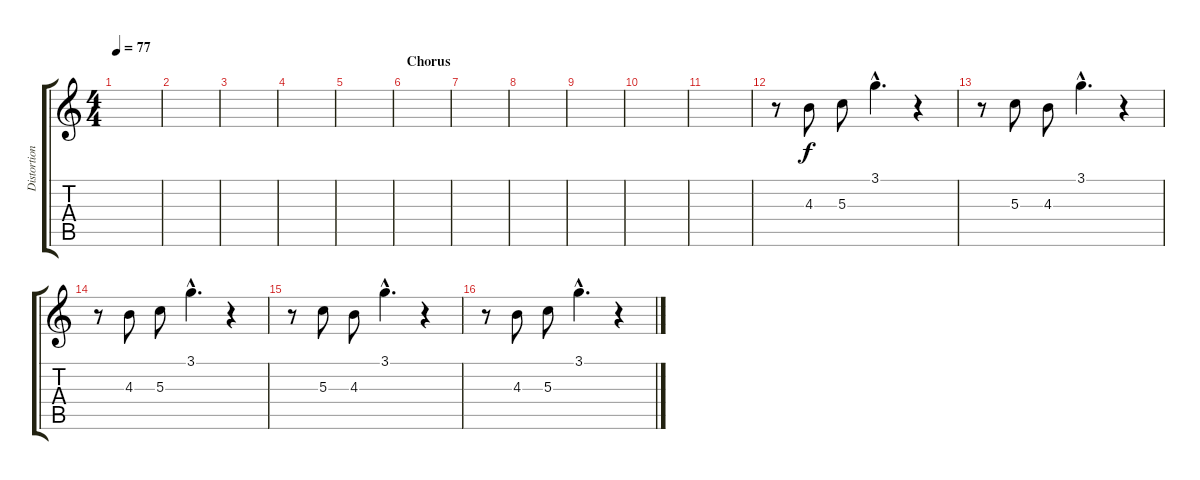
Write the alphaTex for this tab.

\track ("Distortion Guitar" "Distortion") {instrument distortionguitar}
\staff {score tabs}
\tuning (E4 B3 G3 D3 A2 E2) {hide}
\ts (4 4)
\tempo 77
\clef g2
\ks c
|
|
|
|
|
\section ("" "Chorus")
|
|
|
|
|
|
r.8 4.3.8 5.3.8 3.1{hac}.4{d} r.4 |
r.8 5.3.8 4.3.8 3.1{hac}.4{d} r.4 |
r.8 4.3.8 5.3.8 3.1{hac}.4{d} r.4 |
r.8 5.3.8 4.3.8 3.1{hac}.4{d} r.4 |
r.8 4.3.8 5.3.8 3.1{hac}.4{d} r.4
